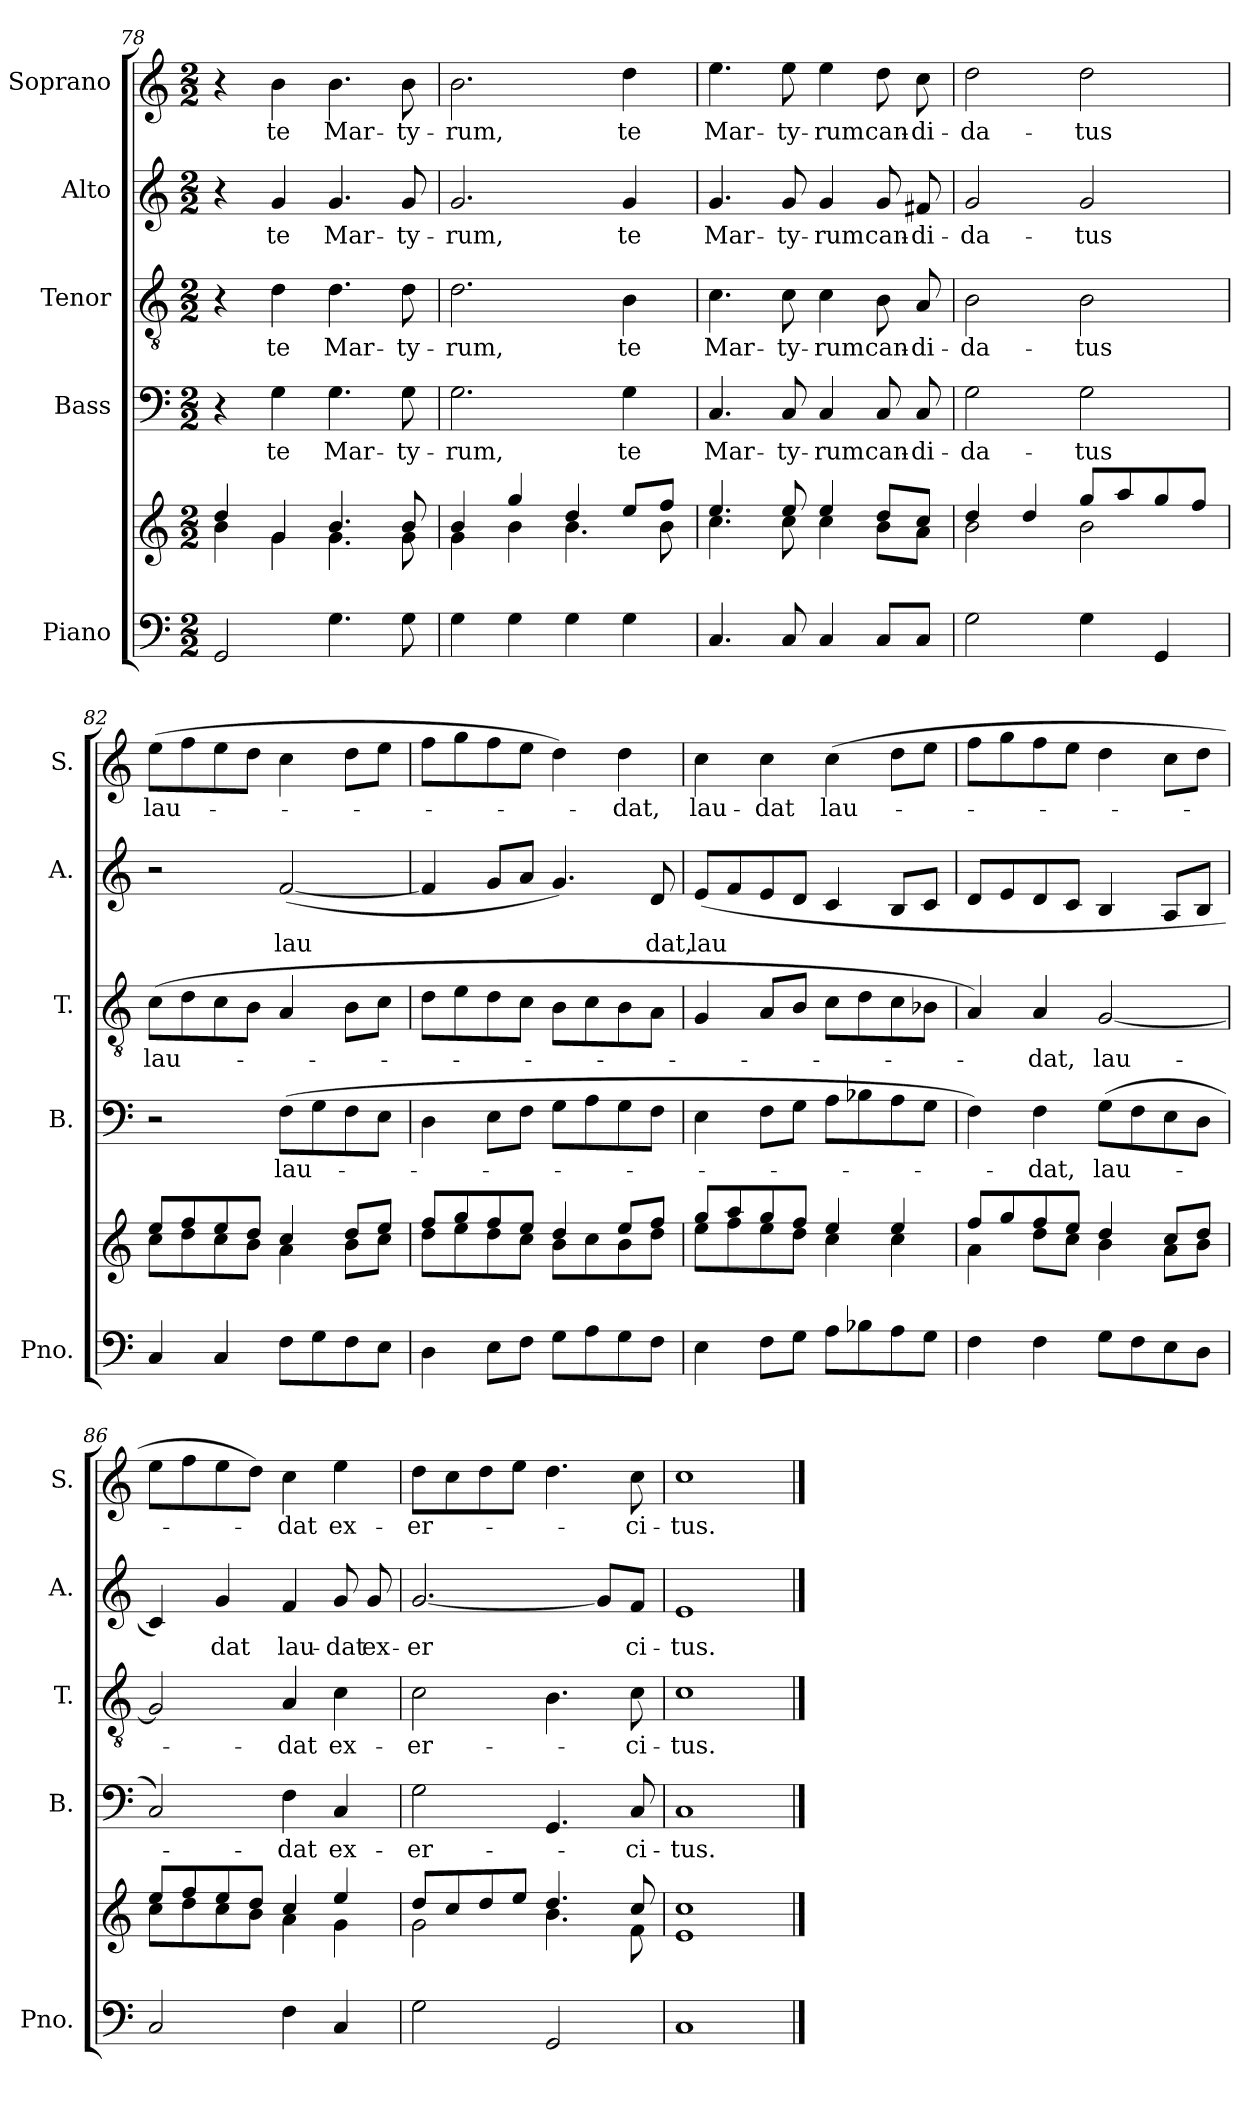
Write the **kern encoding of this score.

**kern	**kern	**kern	**text	**kern	**text	**kern	**text	**kern	**text
*part5	*part5	*part4	*part4	*part3	*part3	*part2	*part2	*part1	*part1
*staff6	*staff5	*staff4	*staff4	*staff3	*staff3	*staff2	*staff2	*staff1	*staff1
*I"Piano	*	*I"Bass	*	*I"Tenor	*	*I"Alto	*	*I"Soprano	*
*I'Pno.	*	*I'B.	*	*I'T.	*	*I'A.	*	*I'S.	*
*clefF4	*clefG2	*clefF4	*	*clefGv2	*	*clefG2	*	*clefG2	*
*k[]	*k[]	*k[]	*	*k[]	*	*k[]	*	*k[]	*
*M2/2	*M2/2	*M2/2	*	*M2/2	*	*M2/2	*	*M2/2	*
=78	=78	=78	=78	=78	=78	=78	=78	=78	=78
*	*^	*	*	*	*	*	*	*	*
2GG/	4dd/	4b\	4r	.	4r	.	4r	.	4r	.
!	!	!	!	!LO:LY:b	!	!LO:LY:b	!	!LO:LY:b	!	!LO:LY:b
.	4g/	4g\	4G\	te	4d\	te	4g/	te	4b\	te
!	!	!	!	!LO:LY:b	!	!LO:LY:b	!	!LO:LY:b	!	!LO:LY:b
4.G\	4.b/	4.g\	4.G\	Mar-	4.d\	Mar-	4.g/	Mar-	4.b\	Mar-
!	!	!	!	!LO:LY:b	!	!LO:LY:b	!	!LO:LY:b	!	!LO:LY:b
8G\	8b/	8g\	8G\	-ty-	8d\	-ty-	8g/	-ty-	8b\	-ty-
=79	=79	=79	=79	=79	=79	=79	=79	=79	=79	=79
!	!	!	!	!LO:LY:b	!	!LO:LY:b	!	!LO:LY:b	!	!LO:LY:b
4G\	4b/	4g\	2.G\	-rum,	2.d\	-rum,	2.g/	-rum,	2.b\	-rum,
4G\	4gg/	4b\	.	.	.	.	.	.	.	.
4G\	4dd/	4.b\	.	.	.	.	.	.	.	.
!	!	!	!	!LO:LY:b	!	!LO:LY:b	!	!LO:LY:b	!	!LO:LY:b
4G\	8ee/L	.	4G\	te	4B\	te	4g/	te	4dd\	te
.	8ff/J	8b\	.	.	.	.	.	.	.	.
=80	=80	=80	=80	=80	=80	=80	=80	=80	=80	=80
!	!	!	!	!LO:LY:b	!	!LO:LY:b	!	!LO:LY:b	!	!LO:LY:b
4.C/	4.ee/	4.cc\	4.C/	Mar-	4.c\	Mar-	4.g/	Mar-	4.ee\	Mar-
!	!	!	!	!LO:LY:b	!	!LO:LY:b	!	!LO:LY:b	!	!LO:LY:b
8C/	8ee/	8cc\	8C/	-ty-	8c\	-ty-	8g/	-ty-	8ee\	-ty-
!	!	!	!	!LO:LY:b	!	!LO:LY:b	!	!LO:LY:b	!	!LO:LY:b
4C/	4ee/	4cc\	4C/	-rum	4c\	-rum	4g/	-rum	4ee\	-rum
!	!	!	!	!LO:LY:b	!	!LO:LY:b	!	!LO:LY:b	!	!LO:LY:b
8C/L	8dd/L	8b\L	8C/	can-	8B\	can-	8g/	can-	8dd\	can-
!	!	!	!	!LO:LY:b	!	!LO:LY:b	!	!LO:LY:b	!	!LO:LY:b
8C/J	8cc/J	8a\J	8C/	-di-	8A/	-di-	8f#X/	-di-	8cc\	-di-
!!LO:PB:g=z
=81	=81	=81	=81	=81	=81	=81	=81	=81	=81	=81
!	!	!	!	!LO:LY:b	!	!LO:LY:b	!	!LO:LY:b	!	!LO:LY:b
2G\	4dd/	2b\	2G\	-da-	2B\	-da-	2g/	-da-	2dd\	-da-
.	4dd/	.	.	.	.	.	.	.	.	.
!	!	!	!	!LO:LY:b	!	!LO:LY:b	!	!LO:LY:b	!	!LO:LY:b
4G\	8gg/L	2b\	2G\	-tus	2B\	-tus	2g/	-tus	2dd\	-tus
.	8aa/	.	.	.	.	.	.	.	.	.
4GG/	8gg/	.	.	.	.	.	.	.	.	.
.	8ff/J	.	.	.	.	.	.	.	.	.
=82	=82	=82	=82	=82	=82	=82	=82	=82	=82	=82
!	!	!	!	!	!	!LO:LY:b	!	!	!	!LO:LY:b
4C/	8ee/L	8cc\L	2r	.	(>8c\L	lau-	2r	.	(>8ee\L	lau-
.	8ff/	8dd\	.	.	8d\	.	.	.	8ff\	.
4C/	8ee/	8cc\	.	.	8c\	.	.	.	8ee\	.
.	8dd/J	8b\J	.	.	8B\J	.	.	.	8dd\J	.
!	!	!	!	!LO:LY:b	!	!	!	!LO:LY:b	!	!
8F\L	4cc/	4a\	(>8F\L	lau-	4A/	.	(<[2f/	lau	4cc\	.
8G\	.	.	8G\	.	.	.	.	.	.	.
8F\	8dd/L	8b\L	8F\	.	8B\L	.	.	.	8dd\L	.
8E\J	8ee/J	8cc\J	8E\J	.	8c\J	.	.	.	8ee\J	.
=83	=83	=83	=83	=83	=83	=83	=83	=83	=83	=83
4D\	8ff/L	8dd\L	4D\	.	8d\L	.	4f/]	.	8ff\L	.
.	8gg/	8ee\	.	.	8e\	.	.	.	8gg\	.
8E\L	8ff/	8dd\	8E\L	.	8d\	.	8g/L	.	8ff\	.
8F\J	8ee/J	8cc\J	8F\J	.	8c\J	.	8a/J	.	8ee\J	.
8G\L	4dd/	8b\L	8G\L	.	8B\L	.	4.g/)	.	4dd\)	.
8A\	.	8cc\	8A\	.	8c\	.	.	.	.	.
!	!	!	!	!	!	!	!	!	!	!LO:LY:b
8G\	8ee/L	8b\	8G\	.	8B\	.	.	.	4dd\	-dat,
!	!	!	!	!	!	!	!	!LO:LY:b	!	!
8F\J	8ff/J	8dd\J	8F\J	.	8A\J	.	8d/	dat,	.	.
=84	=84	=84	=84	=84	=84	=84	=84	=84	=84	=84
!	!	!	!	!	!	!	!	!LO:LY:b	!	!LO:LY:b
4E\	8gg/L	8ee\L	4E\	.	4G/	.	(>8e/L	lau	4cc\	lau-
.	8aa/	8ff\	.	.	.	.	8f/	.	.	.
!	!	!	!	!	!	!	!	!	!	!LO:LY:b
8F\L	8gg/	8ee\	8F\L	.	8A/L	.	8e/	.	4cc\	-dat
8G\J	8ff/J	8dd\J	8G\J	.	8B/J	.	8d/J	.	.	.
!	!	!	!	!	!	!	!	!	!	!LO:LY:b
8A\L	4ee/	4cc\	8A\L	.	8c\L	.	4c/	.	(>4cc\	lau-
8B-X\	.	.	8B-X\	.	8d\	.	.	.	.	.
8A\	4ee/	4cc\	8A\	.	8c\	.	8B/L	.	8dd\L	.
8G\J	.	.	8G\J	.	8B-X\J	.	8c/J	.	8ee\J	.
=85	=85	=85	=85	=85	=85	=85	=85	=85	=85	=85
4F\	8ff/L	4a\	4F\)	.	4A/)	.	8d/L	.	8ff\L	.
.	8gg/	.	.	.	.	.	8e/	.	8gg\	.
!	!	!	!	!LO:LY:b	!	!LO:LY:b	!	!	!	!
4F\	8ff/	8dd\L	4F\	-dat,	4A/	dat,	8d/	.	8ff\	.
.	8ee/J	8cc\J	.	.	.	.	8c/J	.	8ee\J	.
!	!	!	!	!LO:LY:b	!	!LO:LY:b	!	!	!	!
8G\L	4dd/	4b\	(>8G\L	lau-	[2G/	lau-	4B/	.	4dd\	.
8F\	.	.	8F\	.	.	.	.	.	.	.
8E\	8cc/L	8a\L	8E\	.	.	.	8A/L	.	8cc\L	.
8D\J	8dd/J	8b\J	8D\J	.	.	.	8B/J	.	8dd\J	.
!!LO:LB:g=z
=86	=86	=86	=86	=86	=86	=86	=86	=86	=86	=86
2C/	8ee/L	8cc\L	2C/)	.	2G/]	.	4c/)	.	8ee\L	.
.	8ff/	8dd\	.	.	.	.	.	.	8ff\	.
!	!	!	!	!	!	!	!	!LO:LY:b	!	!
.	8ee/	8cc\	.	.	.	.	4g/	dat	8ee\	.
.	8dd/J	8b\J	.	.	.	.	.	.	8dd\J)	.
!	!	!	!	!LO:LY:b	!	!LO:LY:b	!	!LO:LY:b	!	!LO:LY:b
4F\	4cc/	4a\	4F\	-dat	4A/	-dat	4f/	lau-	4cc\	-dat
!	!	!	!	!LO:LY:b	!	!LO:LY:b	!	!LO:LY:b	!	!LO:LY:b
4C/	4ee/	4g\	4C/	ex-	4c\	ex-	8g/	-dat	4ee\	ex-
!	!	!	!	!	!	!	!	!LO:LY:b	!	!
.	.	.	.	.	.	.	8g/	ex-	.	.
=87	=87	=87	=87	=87	=87	=87	=87	=87	=87	=87
!	!	!	!	!LO:LY:b	!	!LO:LY:b	!	!LO:LY:b	!	!LO:LY:b
2G\	8dd/L	2g\	2G\	-er-	2c\	-er-	[2.g/	-er	8dd\L	-er-
.	8cc/	.	.	.	.	.	.	.	8cc\	.
.	8dd/	.	.	.	.	.	.	.	8dd\	.
.	8ee/J	.	.	.	.	.	.	.	8ee\J	.
2GG/	4.dd/	4.b\	4.GG/	.	4.B\	.	.	.	4.dd\	.
.	.	.	.	.	.	.	8g/L]	.	.	.
!	!	!	!	!LO:LY:b	!	!LO:LY:b	!	!LO:LY:b	!	!LO:LY:b
.	8cc/	8f\	8C/	-ci-	8c\	-ci-	8f/J	ci-	8cc\	-ci-
=88	=88	=88	=88	=88	=88	=88	=88	=88	=88	=88
!	!	!	!	!LO:LY:b	!	!LO:LY:b	!	!LO:LY:b	!	!LO:LY:b
1C	1cc	1e	1C	-tus.	1c	-tus.	1e	-tus.	1cc	-tus.
*	*v	*v	*	*	*	*	*	*	*	*
==	==	==	==	==	==	==	==	==	==
*-	*-	*-	*-	*-	*-	*-	*-	*-	*-
